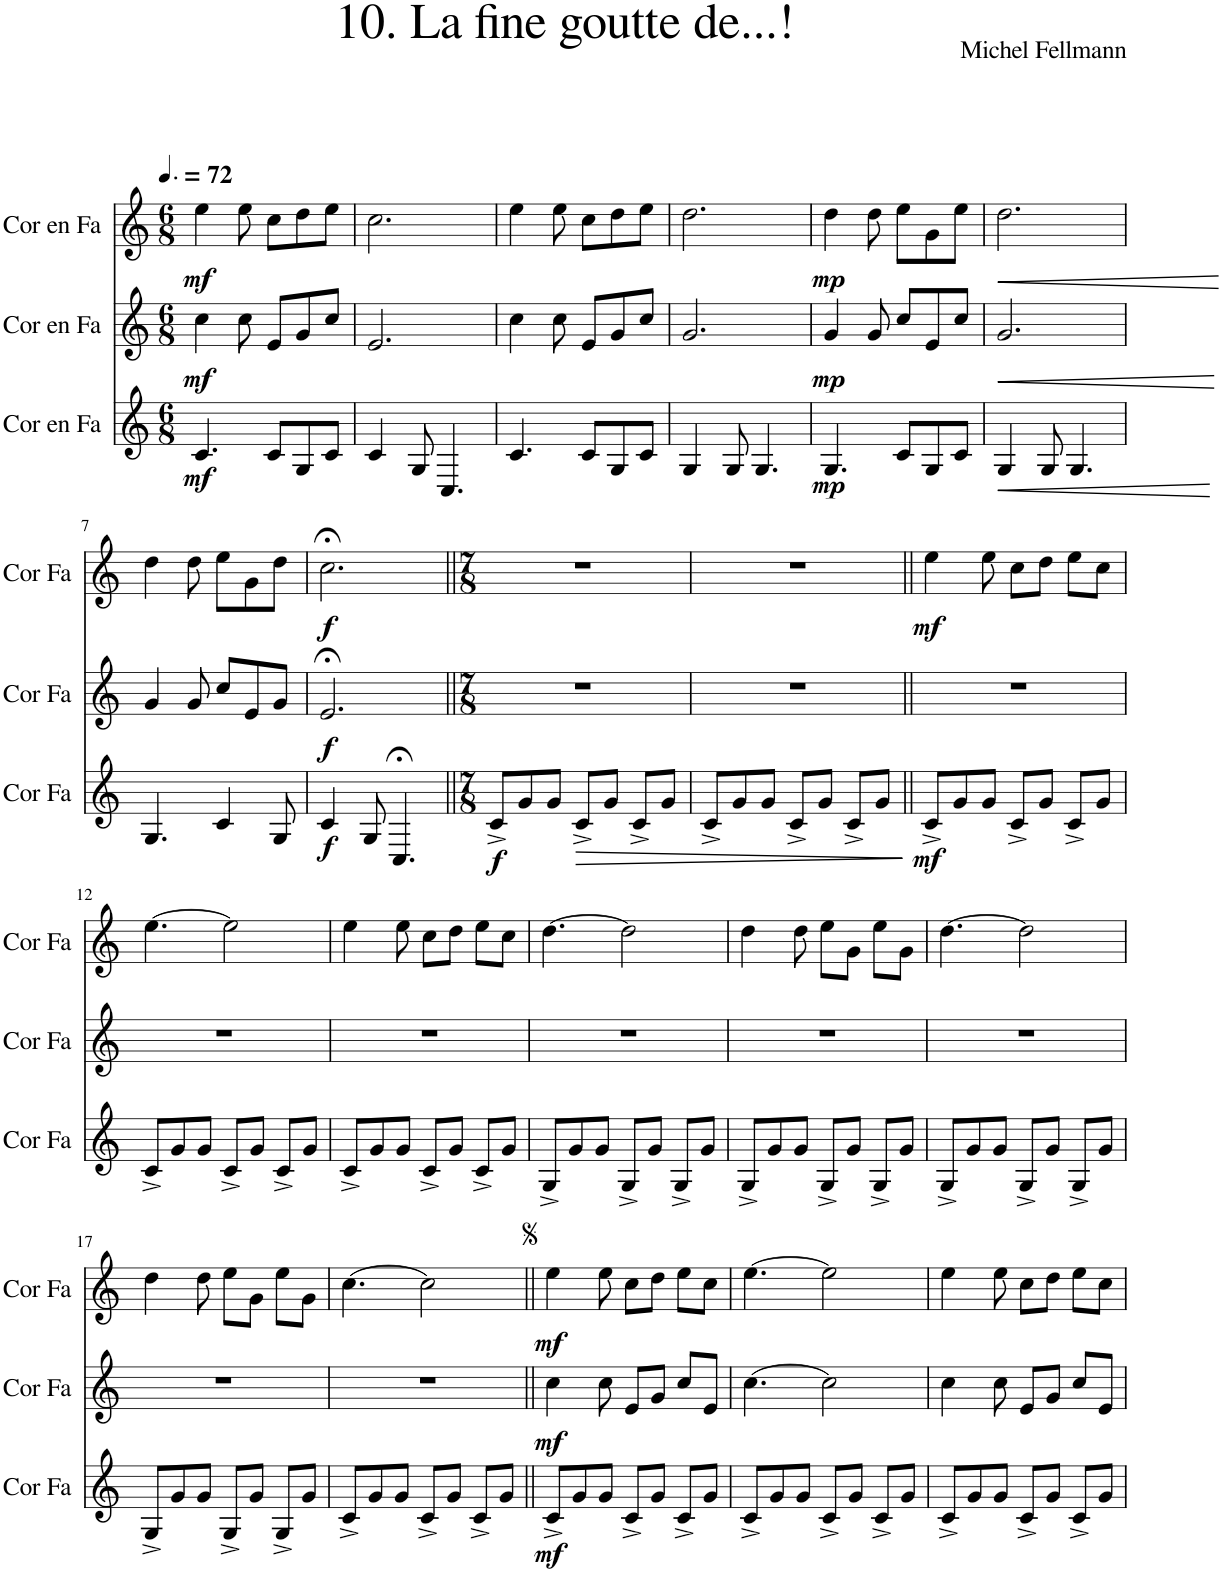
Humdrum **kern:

**kern	**dynam	**kern	**dynam	**kern	**dynam
*part3	*part3	*part2	*part2	*part1	*part1
*staff3	*staff3	*staff2	*staff2	*staff1	*staff1
*I"Cor en Fa	*	*I"Cor en Fa	*	*I"Cor en Fa	*
*I'Cor Fa	*	*I'Cor Fa	*	*I'Cor Fa	*
*clefG2	*	*clefG2	*	*clefG2	*
*Trd4c7	*	*Trd4c7	*	*Trd4c7	*
*k[]	*	*k[]	*	*k[]	*
*M6/8	*	*M6/8	*	*M6/8	*
*MM108	*	*MM108	*	*MM108	*
=1	=1	=1	=1	=1	=1
!	!LO:DY:b	!	!LO:DY:b	!	!LO:DY:b
4.c/	mf	4cc\	mf	4ee\	mf
.	.	8cc\	.	8ee\	.
8c/L	.	8e/L	.	8cc\L	.
8G/	.	8g/	.	8dd\	.
8c/J	.	8cc/J	.	8ee\J	.
=2	=2	=2	=2	=2	=2
4c/	.	2.e/	.	2.cc\	.
8G/	.	.	.	.	.
4.C/	.	.	.	.	.
=3	=3	=3	=3	=3	=3
4.c/	.	4cc\	.	4ee\	.
.	.	8cc\	.	8ee\	.
8c/L	.	8e/L	.	8cc\L	.
8G/	.	8g/	.	8dd\	.
8c/J	.	8cc/J	.	8ee\J	.
=4	=4	=4	=4	=4	=4
4G/	.	2.g/	.	2.dd\	.
8G/	.	.	.	.	.
4.G/	.	.	.	.	.
=5	=5	=5	=5	=5	=5
!	!LO:DY:b	!	!LO:DY:b	!	!LO:DY:b
4.G/	mp	4g/	mp	4dd\	mp
.	.	8g/	.	8dd\	.
8c/L	.	8cc/L	.	8ee\L	.
8G/	.	8e/	.	8g\	.
8c/J	.	8cc/J	.	8ee\J	.
=6	=6	=6	=6	=6	=6
!	!LO:HP:b	!	!LO:HP:b	!	!LO:HP:b
4G/	<	2.g/	<	2.dd\	<
8G/	.	.	.	.	.
4.G/	.	.	.	.	.
.	[	.	[	.	[
!!LO:LB:g=z
=7	=7	=7	=7	=7	=7
4.G/	.	4g/	.	4dd\	.
.	.	8g/	.	8dd\	.
4c/	.	8cc/L	.	8ee\L	.
.	.	8e/	.	8g\	.
8G/	.	8g/J	.	8dd\J	.
=8	=8	=8	=8	=8	=8
!	!LO:DY:b	!	!LO:DY:b	!	!LO:DY:b
4c/	f	2.e;</	f	2.cc;<\	f
8G/	.	.	.	.	.
4.C;</	.	.	.	.	.
=9||	=9||	=9||	=9||	=9||	=9||
*M7/8	*	*M7/8	*	*M7/8	*
!	!LO:DY:b	!	!	!	!
8c^/L	f	2..r	.	2..r	.
8g/	.	.	.	.	.
8g/J	.	.	.	.	.
!	!LO:HP:b	!	!	!	!
8c^/L	>	.	.	.	.
8g/J	.	.	.	.	.
8c^/L	.	.	.	.	.
8g/J	.	.	.	.	.
.	]	.	.	.	.
=10	=10	=10	=10	=10	=10
8c^/L	.	2..r	.	2..r	.
8g/	.	.	.	.	.
8g/J	.	.	.	.	.
8c^/L	.	.	.	.	.
8g/J	.	.	.	.	.
8c^/L	.	.	.	.	.
8g/J	.	.	.	.	.
=11||	=11||	=11||	=11||	=11||	=11||
!	!LO:DY:b	!	!	!	!LO:DY:b
8c^/L	mf	2..r	.	4ee\	mf
8g/	.	.	.	.	.
8g/J	.	.	.	8ee\	.
8c^/L	.	.	.	8cc\L	.
8g/J	.	.	.	8dd\J	.
8c^/L	.	.	.	8ee\L	.
8g/J	.	.	.	8cc\J	.
!!LO:LB:g=z
=12	=12	=12	=12	=12	=12
8c^/L	.	2..r	.	[4.ee\	.
8g/	.	.	.	.	.
8g/J	.	.	.	.	.
8c^/L	.	.	.	2ee\]	.
8g/J	.	.	.	.	.
8c^/L	.	.	.	.	.
8g/J	.	.	.	.	.
=13	=13	=13	=13	=13	=13
8c^/L	.	2..r	.	4ee\	.
8g/	.	.	.	.	.
8g/J	.	.	.	8ee\	.
8c^/L	.	.	.	8cc\L	.
8g/J	.	.	.	8dd\J	.
8c^/L	.	.	.	8ee\L	.
8g/J	.	.	.	8cc\J	.
=14	=14	=14	=14	=14	=14
8G^/L	.	2..r	.	[4.dd\	.
8g/	.	.	.	.	.
8g/J	.	.	.	.	.
8G^/L	.	.	.	2dd\]	.
8g/J	.	.	.	.	.
8G^/L	.	.	.	.	.
8g/J	.	.	.	.	.
=15	=15	=15	=15	=15	=15
8G^/L	.	2..r	.	4dd\	.
8g/	.	.	.	.	.
8g/J	.	.	.	8dd\	.
8G^/L	.	.	.	8ee\L	.
8g/J	.	.	.	8g\J	.
8G^/L	.	.	.	8ee\L	.
8g/J	.	.	.	8g\J	.
=16	=16	=16	=16	=16	=16
8G^/L	.	2..r	.	[4.dd\	.
8g/	.	.	.	.	.
8g/J	.	.	.	.	.
8G^/L	.	.	.	2dd\]	.
8g/J	.	.	.	.	.
8G^/L	.	.	.	.	.
8g/J	.	.	.	.	.
!!LO:LB:g=z
=17	=17	=17	=17	=17	=17
8G^/L	.	2..r	.	4dd\	.
8g/	.	.	.	.	.
8g/J	.	.	.	8dd\	.
8G^/L	.	.	.	8ee\L	.
8g/J	.	.	.	8g\J	.
8G^/L	.	.	.	8ee\L	.
8g/J	.	.	.	8g\J	.
=18	=18	=18	=18	=18	=18
8c^/L	.	2..r	.	[4.cc\	.
8g/	.	.	.	.	.
8g/J	.	.	.	.	.
8c^/L	.	.	.	2cc\]	.
8g/J	.	.	.	.	.
8c^/L	.	.	.	.	.
8g/J	.	.	.	.	.
=19||	=19||	=19||	=19||	=19||	=19||
!	!LO:DY:b	!	!LO:DY:b	!	!LO:DY:b
8c^/L	mf	4cc\	mf	4ee\	mf
8g/	.	.	.	.	.
8g/J	.	8cc\	.	8ee\	.
8c^/L	.	8e/L	.	8cc\L	.
8g/J	.	8g/J	.	8dd\J	.
8c^/L	.	8cc/L	.	8ee\L	.
8g/J	.	8e/J	.	8cc\J	.
=20	=20	=20	=20	=20	=20
8c^/L	.	[4.cc\	.	[4.ee\	.
8g/	.	.	.	.	.
8g/J	.	.	.	.	.
8c^/L	.	2cc\]	.	2ee\]	.
8g/J	.	.	.	.	.
8c^/L	.	.	.	.	.
8g/J	.	.	.	.	.
=21	=21	=21	=21	=21	=21
8c^/L	.	4cc\	.	4ee\	.
8g/	.	.	.	.	.
8g/J	.	8cc\	.	8ee\	.
8c^/L	.	8e/L	.	8cc\L	.
8g/J	.	8g/J	.	8dd\J	.
8c^/L	.	8cc/L	.	8ee\L	.
8g/J	.	8e/J	.	8cc\J	.
=	=	=	=	=	=
*-	*-	*-	*-	*-	*-
